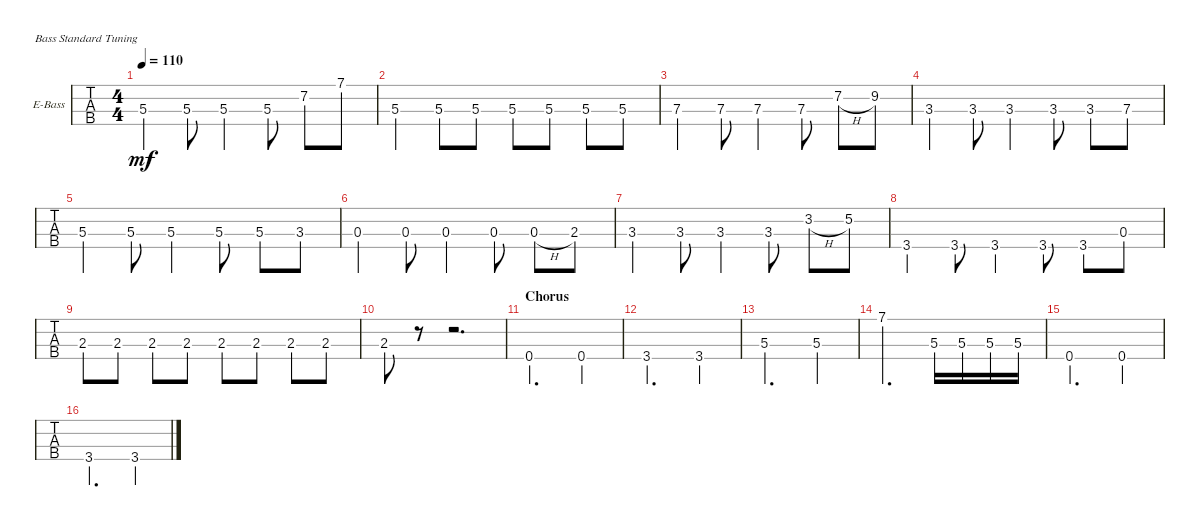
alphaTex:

\defaultSystemsLayout 4
\bracketExtendMode groupsimilarinstruments
\firstSystemTrackNameOrientation horizontal
\otherSystemsTrackNameOrientation horizontal
\track ("Cole Train" "E-Bass") {instrument electricbassfinger}
\staff {tabs}
\tuning (G2 D2 A1 E1)
\ts (4 4)
\tempo 110
\clef f4
\ks c
5.3.4{dy mf} 5.3.8 5.3.4 5.3.8 7.2.8 7.1.8 |
5.3.4 5.3.8 5.3.8 5.3.8 5.3.8 5.3.8 5.3.8 |
7.3.4 7.3.8 7.3.4 7.3.8 7.2{h}.8 9.2.8 |
3.3.4 3.3.8 3.3.4 3.3.8 3.3.8 7.3.8 |
5.3.4 5.3.8 5.3.4 5.3.8 5.3.8 3.3.8 |
0.3.4 0.3.8 0.3.4 0.3.8 0.3{h}.8 2.3.8 |
3.3.4 3.3.8 3.3.4 3.3.8 3.2{h}.8 5.2.8 |
3.4.4 3.4.8 3.4.4 3.4.8 3.4.8 0.3.8 |
2.3.8 2.3.8 2.3.8 2.3.8 2.3.8 2.3.8 2.3.8 2.3.8 |
2.3.8 r.8 r.2{d} |
\section ("" "Chorus")
0.4.2{d} 0.4.4 |
3.4.2{d} 3.4.4 |
5.3.2{d} 5.3.4 |
7.1.2{d} 5.3.16 5.3.16 5.3.16 5.3.16 |
0.4.2{d} 0.4.4 |
3.4.2{d} 3.4.4
